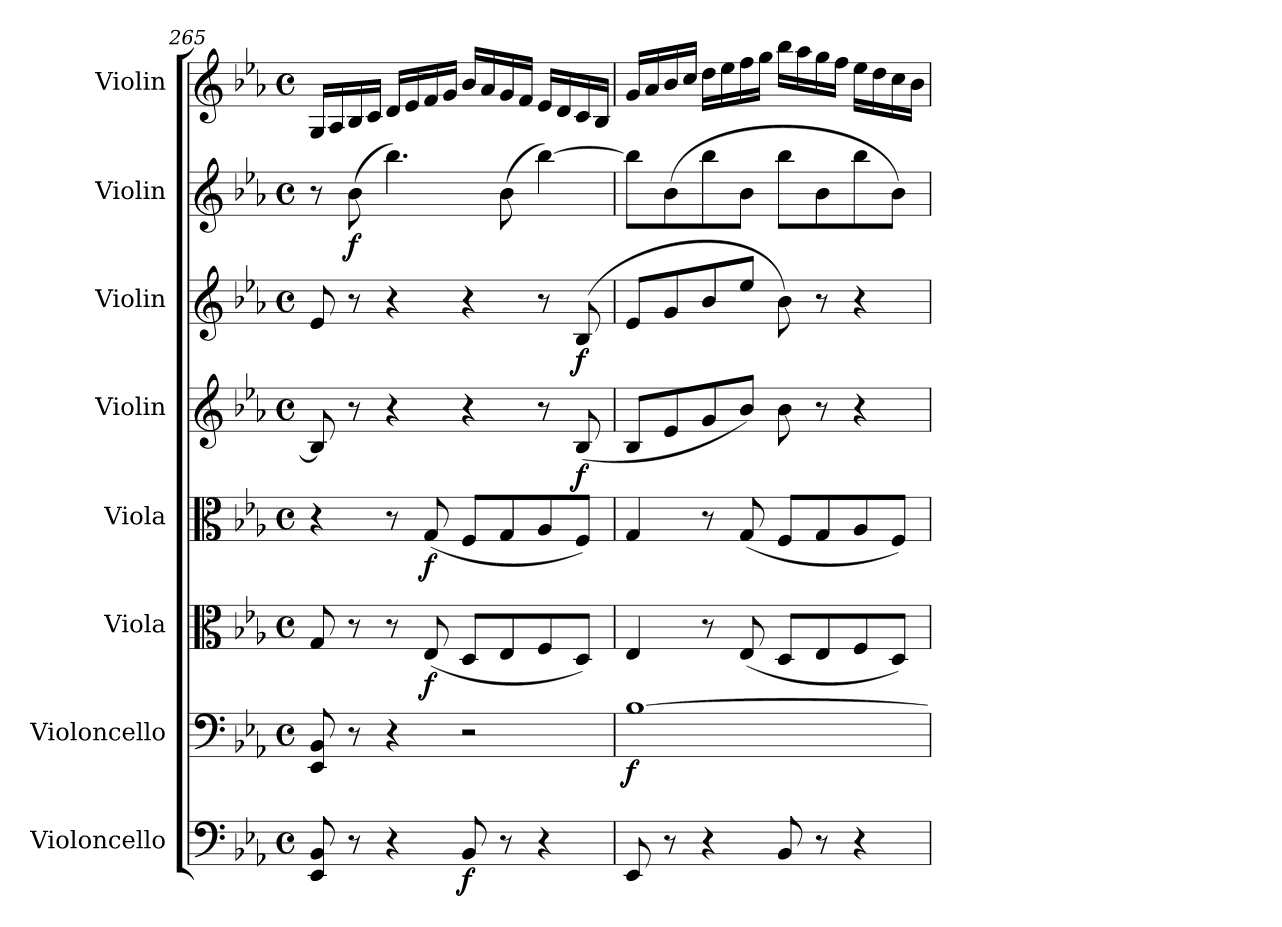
**kern	**dynam	**kern	**dynam	**kern	**dynam	**kern	**dynam	**kern	**dynam	**kern	**dynam	**kern	**dynam	**kern
*part8	*part8	*part7	*part7	*part6	*part6	*part5	*part5	*part4	*part4	*part3	*part3	*part2	*part2	*part1
*staff8	*staff8	*staff7	*staff7	*staff6	*staff6	*staff5	*staff5	*staff4	*staff4	*staff3	*staff3	*staff2	*staff2	*staff1
*I"Violoncello	*	*I"Violoncello	*	*I"Viola	*	*I"Viola	*	*I"Violin	*	*I"Violin	*	*I"Violin	*	*I"Violin
*I'Vc.	*	*I'Vc.	*	*I'Vla.	*	*I'Vla.	*	*I'Vln.	*	*I'Vln.	*	*I'Vln.	*	*I'Vln.
*clefF4	*	*clefF4	*	*clefC3	*	*clefC3	*	*clefG2	*	*clefG2	*	*clefG2	*	*clefG2
*k[b-e-a-]	*	*k[b-e-a-]	*	*k[b-e-a-]	*	*k[b-e-a-]	*	*k[b-e-a-]	*	*k[b-e-a-]	*	*k[b-e-a-]	*	*k[b-e-a-]
*M4/4	*	*M4/4	*	*M4/4	*	*M4/4	*	*M4/4	*	*M4/4	*	*M4/4	*	*M4/4
*met(c)	*	*met(c)	*	*met(c)	*	*met(c)	*	*met(c)	*	*met(c)	*	*met(c)	*	*met(c)
=265	=265	=265	=265	=265	=265	=265	=265	=265	=265	=265	=265	=265	=265	=265
8EE-/ 8BB-/	.	8EE-/ 8BB-/	.	8G/	.	4r	.	8B-/]	.	8e-/	.	8r	.	16G/LL
.	.	.	.	.	.	.	.	.	.	.	.	.	.	16A-/
!	!	!	!	!	!	!	!	!	!	!	!	!	!LO:DY:b	!
8r	.	8r	.	8r	.	.	.	8r	.	8r	.	(>8b-\	f	16B-/
.	.	.	.	.	.	.	.	.	.	.	.	.	.	16c/JJ
4r	.	4r	.	8r	.	8r	.	4r	.	4r	.	4.bb-\)	.	16d/LL
.	.	.	.	.	.	.	.	.	.	.	.	.	.	16e-/
!	!	!	!	!	!LO:DY:b	!	!LO:DY:b	!	!	!	!	!	!	!
.	.	.	.	(<8E-/	f	(<8G/	f	.	.	.	.	.	.	16f/
.	.	.	.	.	.	.	.	.	.	.	.	.	.	16g/JJ
!	!LO:DY:b	!	!	!	!	!	!	!	!	!	!	!	!	!
8BB-/	f	2r	.	8D/L	.	8F/L	.	4r	.	4r	.	.	.	16b-/LL
.	.	.	.	.	.	.	.	.	.	.	.	.	.	16a-/
8r	.	.	.	8E-/	.	8G/	.	.	.	.	.	(>8b-\	.	16g/
.	.	.	.	.	.	.	.	.	.	.	.	.	.	16f/JJ
4r	.	.	.	8F/	.	8A-/	.	8r	.	8r	.	[4bb-\)	.	16e-/LL
.	.	.	.	.	.	.	.	.	.	.	.	.	.	16d/
!	!	!	!	!	!	!	!	!	!LO:DY:b	!	!LO:DY:b	!	!	!
.	.	.	.	8D/J)	.	8F/J)	.	(<8B-/	f	(<8B-/	f	.	.	16c/
.	.	.	.	.	.	.	.	.	.	.	.	.	.	16B-/JJ
=266	=266	=266	=266	=266	=266	=266	=266	=266	=266	=266	=266	=266	=266	=266
!	!	!	!LO:DY:b	!	!	!	!	!	!	!	!	!	!	!
8EE-/	.	[1B-	f	4E-/	.	4G/	.	8B-/L	.	8e-/L	.	8bb-\L]	.	16g/LL
.	.	.	.	.	.	.	.	.	.	.	.	.	.	16a-/
8r	.	.	.	.	.	.	.	8e-/	.	8g/	.	(>8b-\	.	16b-/
.	.	.	.	.	.	.	.	.	.	.	.	.	.	16cc/JJ
4r	.	.	.	8r	.	8r	.	8g/	.	8b-/	.	8bb-\	.	16dd\LL
.	.	.	.	.	.	.	.	.	.	.	.	.	.	16ee-\
.	.	.	.	(<8E-/	.	(<8G/	.	8b-/J)	.	8ee-/J	.	8b-\J	.	16ff\
.	.	.	.	.	.	.	.	.	.	.	.	.	.	16gg\JJ
8BB-/	.	.	.	8D/L	.	8F/L	.	8b-\	.	8b-\)	.	8bb-\L	.	16bb-\LL
.	.	.	.	.	.	.	.	.	.	.	.	.	.	16aa-\
8r	.	.	.	8E-/	.	8G/	.	8r	.	8r	.	8b-\	.	16gg\
.	.	.	.	.	.	.	.	.	.	.	.	.	.	16ff\JJ
4r	.	.	.	8F/	.	8A-/	.	4r	.	4r	.	8bb-\	.	16ee-\LL
.	.	.	.	.	.	.	.	.	.	.	.	.	.	16dd\
.	.	.	.	8D/J)	.	8F/J)	.	.	.	.	.	8b-\J)	.	16cc\
.	.	.	.	.	.	.	.	.	.	.	.	.	.	16b-\JJ
=	=	=	=	=	=	=	=	=	=	=	=	=	=	=
*-	*-	*-	*-	*-	*-	*-	*-	*-	*-	*-	*-	*-	*-	*-
